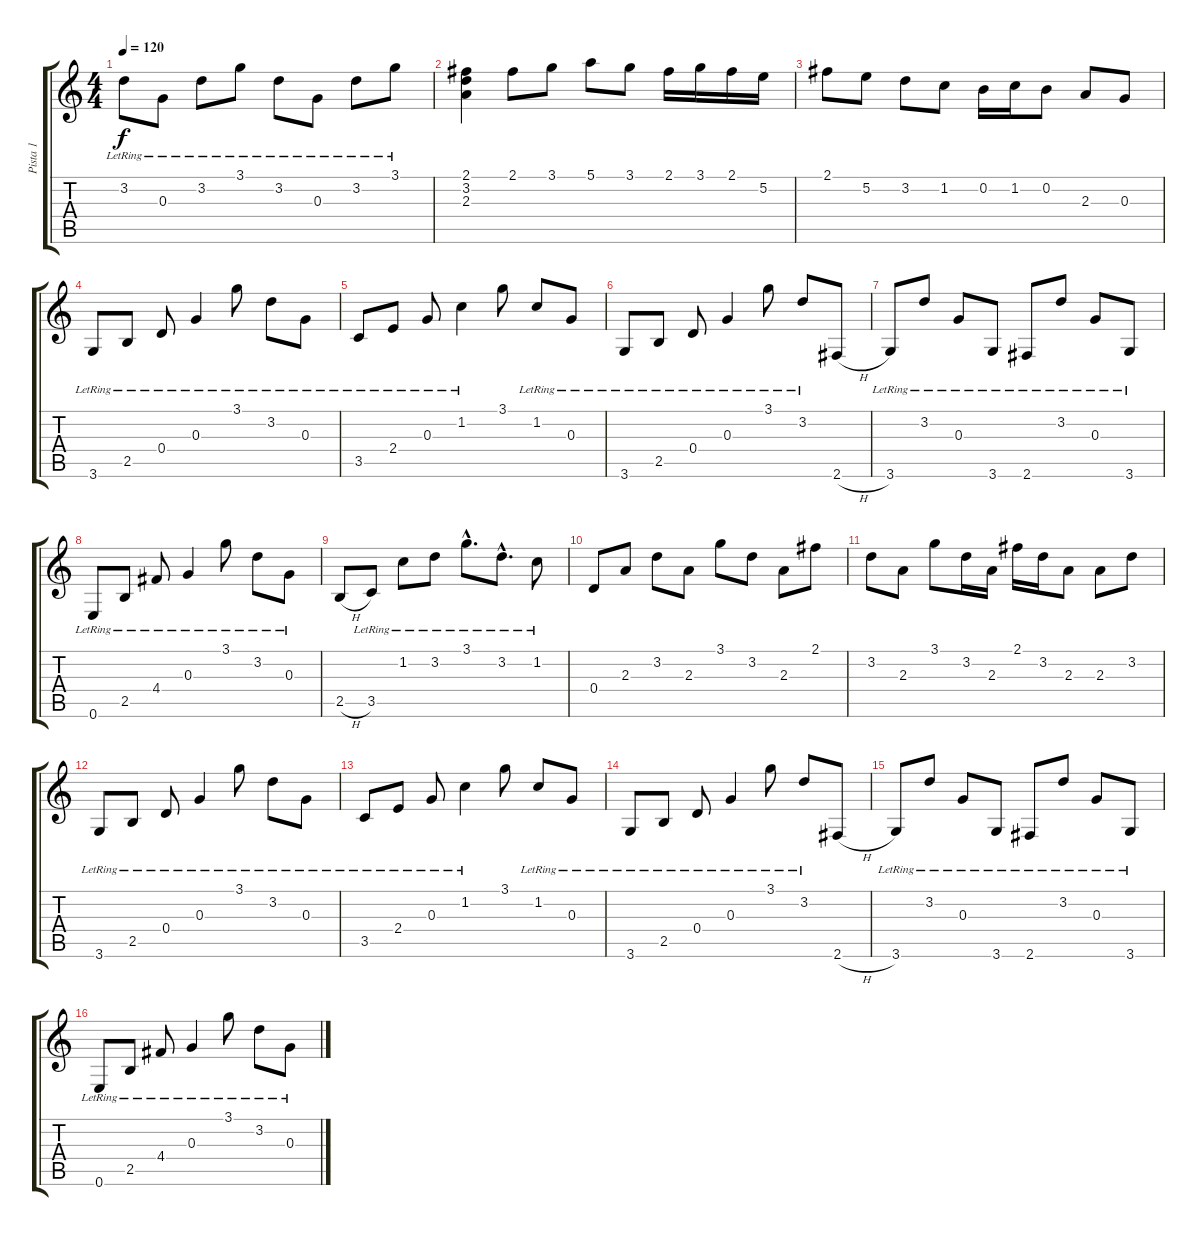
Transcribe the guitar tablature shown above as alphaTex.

\track ("Pista 1" "Pista 1") {instrument acousticguitarnylon}
\staff {score tabs}
\tuning (E4 B3 G3 D3 A2 E2) {hide}
\ts (4 4)
\tempo 120
\clef g2
\ks c
3.2{lr}.8{dy f} 0.3{lr}.8 3.2{lr}.8 3.1{lr}.8 3.2{lr}.8 0.3{lr}.8 3.2{lr}.8 3.1{lr}.8 |
(2.1 3.2 2.3).4 2.1.8 3.1.8 5.1.8 3.1.8 2.1.16 3.1.16 2.1.16 5.2.16 |
2.1.8 5.2.8 3.2.8 1.2.8 0.2.16 1.2.16 0.2.8 2.3.8 0.3.8 |
3.6{lr}.8 2.5{lr}.8 0.4{lr}.8 0.3{lr}.4 3.1{lr}.8 3.2{lr}.8 0.3{lr}.8 |
3.5{lr}.8 2.4{lr}.8 0.3{lr}.8 1.2{lr}.4 3.1.8 1.2{lr}.8 0.3{lr}.8 |
3.6{lr}.8 2.5{lr}.8 0.4{lr}.8 0.3{lr}.4 3.1{lr}.8 3.2{lr}.8 2.6{h}.8 |
3.6{lr}.8 3.2{lr}.8 0.3{lr}.8 3.6{lr}.8 2.6{lr}.8 3.2{lr}.8 0.3{lr}.8 3.6{lr}.8 |
0.6{lr}.8 2.5{lr}.8 4.4{lr}.8 0.3{lr}.4 3.1{lr}.8 3.2{lr}.8 0.3{lr}.8 |
2.5{h}.8 3.5{lr}.8 1.2{lr}.8 3.2{lr}.8 3.1{hac lr}.8{d} 3.2{hac lr}.8{d} 1.2{lr}.8 |
0.4.8 2.3.8 3.2.8 2.3.8 3.1.8 3.2.8 2.3.8 2.1.8 |
3.2.8 2.3.8 3.1.8 3.2.16 2.3.16 2.1.16 3.2.16 2.3.8 2.3.8 3.2.8 |
3.6{lr}.8 2.5{lr}.8 0.4{lr}.8 0.3{lr}.4 3.1{lr}.8 3.2{lr}.8 0.3{lr}.8 |
3.5{lr}.8 2.4{lr}.8 0.3{lr}.8 1.2{lr}.4 3.1.8 1.2{lr}.8 0.3{lr}.8 |
3.6{lr}.8 2.5{lr}.8 0.4{lr}.8 0.3{lr}.4 3.1{lr}.8 3.2{lr}.8 2.6{h}.8 |
3.6{lr}.8 3.2{lr}.8 0.3{lr}.8 3.6{lr}.8 2.6{lr}.8 3.2{lr}.8 0.3{lr}.8 3.6{lr}.8 |
0.6{lr}.8 2.5{lr}.8 4.4{lr}.8 0.3{lr}.4 3.1{lr}.8 3.2{lr}.8 0.3{lr}.8
